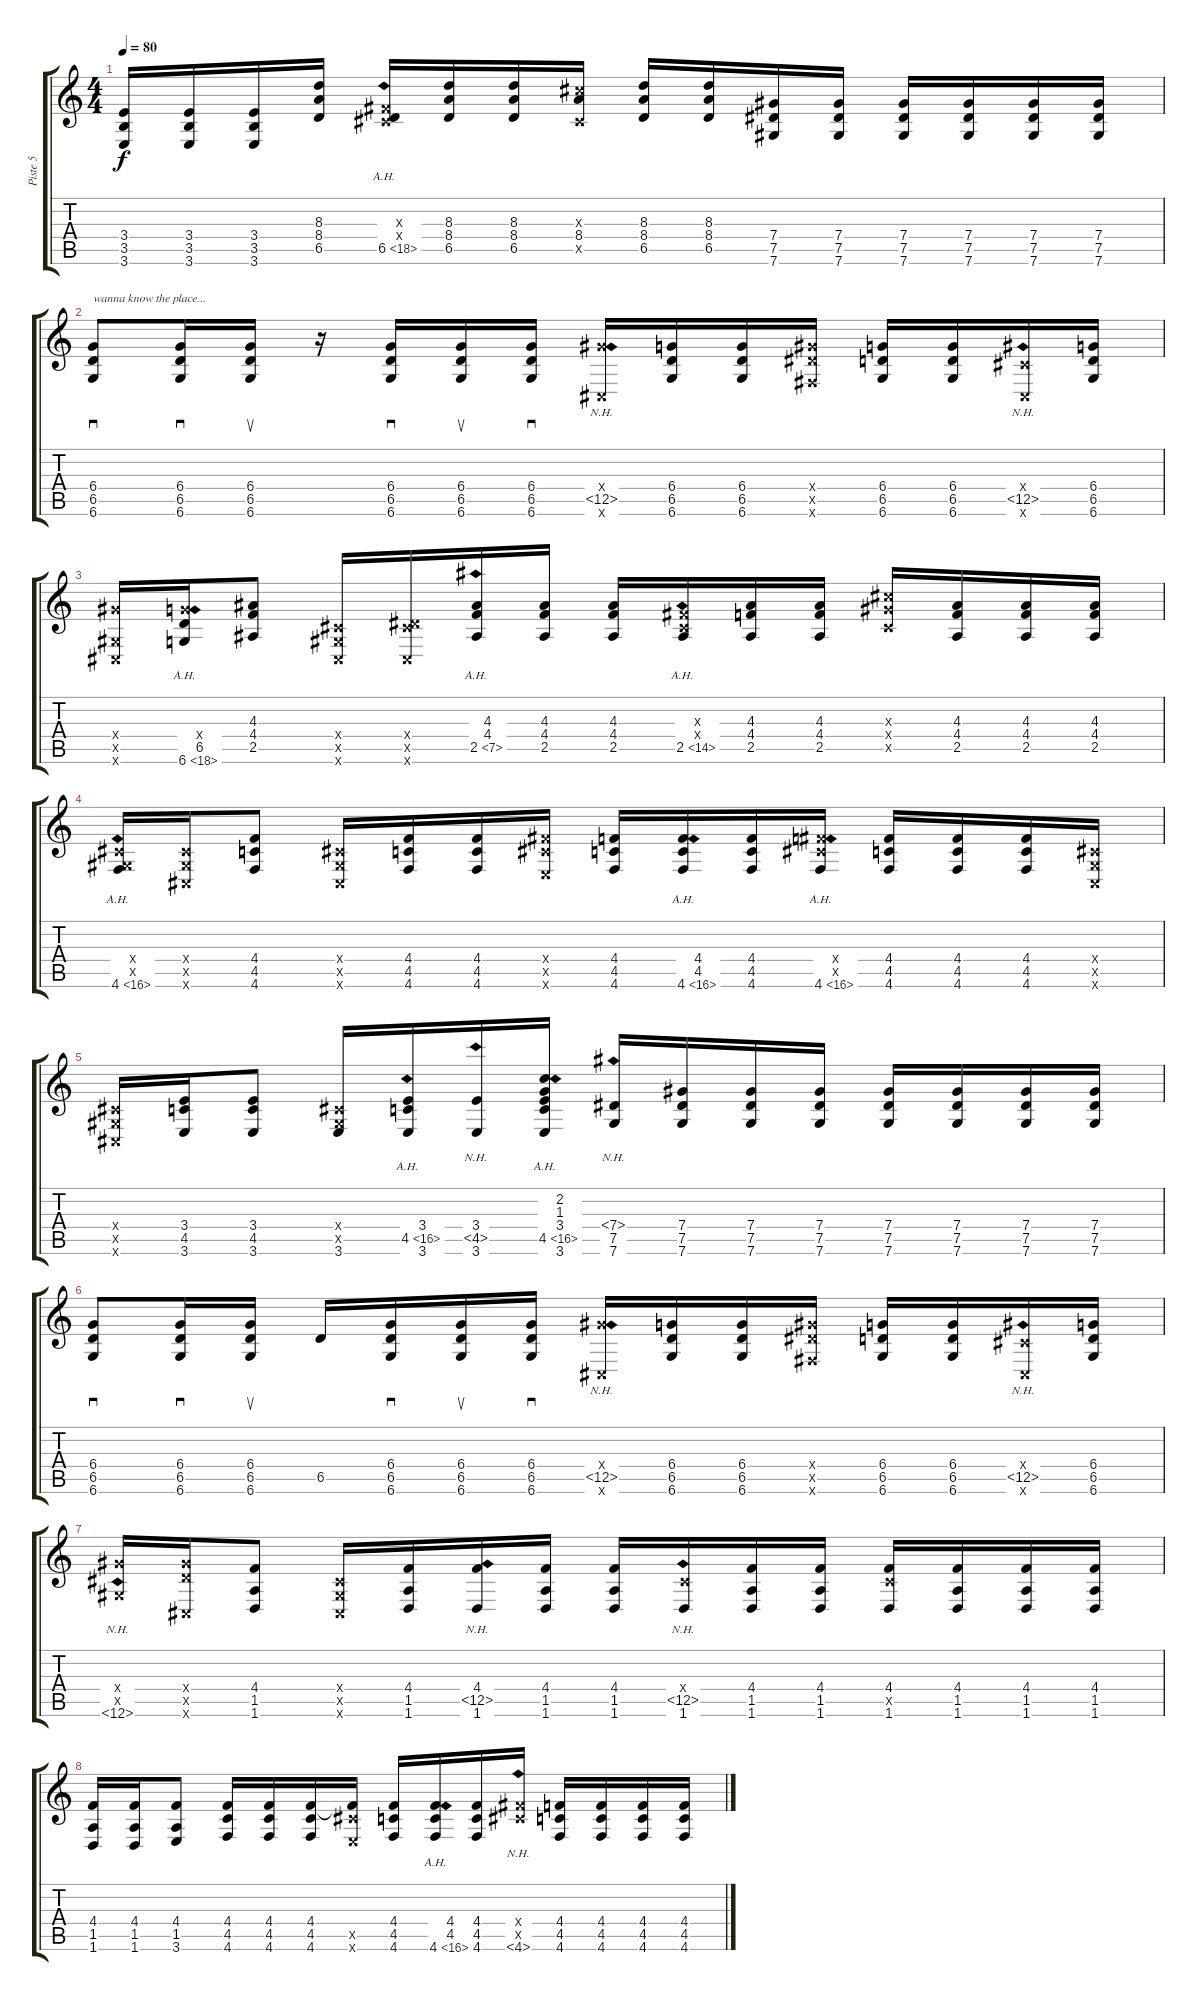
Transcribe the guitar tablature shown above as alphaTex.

\track ("Piste 5" "Piste 5") {instrument overdrivenguitar}
\staff {score tabs}
\tuning (Eb4 Bb3 Gb3 Db3 Ab2 Db2) {hide}
\ts (4 4)
\tempo 80
\clef g2
\ks c
(3.4 3.5 3.6).16{dy f} (3.4 3.5 3.6).16 (3.4 3.5 3.6).16 (8.3 8.4 6.5).16 (0.3{x} 0.4{x} 6.5{ah 12}).16 (8.3 8.4 6.5).16 (8.3 8.4 6.5).16 (7.3{x} 8.4 5.5{x}).16 (8.3 8.4 6.5).16 (8.3 8.4 6.5).16 (7.4 7.5 7.6).16 (7.4 7.5 7.6).16 (7.4 7.5 7.6).16 (7.4 7.5 7.6).16 (7.4 7.5 7.6).16 (7.4 7.5 7.6).16 |
(6.4 6.5 6.6).8{sd txt "wanna know the place..."} (6.4 6.5 6.6).16{sd} (6.4 6.5 6.6).16{su} r.16 (6.4 6.5 6.6).16{sd} (6.4 6.5 6.6).16{su} (6.4 6.5 6.6).16{sd} (7.4{x} 6.5{nh} 0.6{x}).16 (6.4 6.5 6.6).16 (6.4 6.5 6.6).16 (7.4{x} 7.5{x} 5.6{x}).16 (6.4 6.5 6.6).16 (6.4 6.5 6.6).16 (0.4{x} 6.5{nh} 0.6{x}).16 (6.4 6.5 6.6).16 |
(7.4{x} 0.5{x} 0.6{x}).16 (7.4{x} 6.5 6.6{ah 12}).16 (4.3 4.4 2.5).8 (0.4{x} 0.5{x} 0.6{x}).16 (0.4{x} 7.5{x} 0.6{x}).16 (4.3 4.4 2.5{ah 5}).16 (4.3 4.4 2.5).16 (4.3 4.4 2.5).16 (0.3{x} 0.4{x} 2.5{ah 12}).16 (4.3 4.4 2.5).16 (4.3 4.4 2.5).16 (7.3{x} 7.4{x} 5.5{x}).16 (4.3 4.4 2.5).16 (4.3 4.4 2.5).16 (4.3 4.4 2.5).16 |
(0.4{x} 0.5{x} 4.6{ah 12}).16 (0.4{x} 0.5{x} 0.6{x}).16 (4.4 4.5 4.6).8 (0.4{x} 0.5{x} 0.6{x}).16 (4.4 4.5 4.6).16 (4.4 4.5 4.6).16 (5.4{x} 5.5{x} 3.6{x}).16 (4.4 4.5 4.6).16 (4.4 4.5 4.6{ah 12}).16 (4.4 4.5 4.6).16 (5.4{x} 5.5{x} 4.6{ah 12}).16 (4.4 4.5 4.6).16 (4.4 4.5 4.6).16 (4.4 4.5 4.6).16 (0.4{x} 0.5{x} 0.6{x}).16 |
(0.4{x} 0.5{x} 0.6{x}).16 (3.4 4.5 3.6).16 (3.4 4.5 3.6).8 (0.4{x} 0.5{x} 3.6).16 (3.4 4.5{ah 12} 3.6).16 (3.4 4.5{nh} 3.6).16 (2.2 1.3 3.4 4.5{ah 12} 3.6).16 (7.4{nh} 7.5 7.6).16 (7.4 7.5 7.6).16 (7.4 7.5 7.6).16 (7.4 7.5 7.6).16 (7.4 7.5 7.6).16 (7.4 7.5 7.6).16 (7.4 7.5 7.6).16 (7.4 7.5 7.6).16 |
(6.4 6.5 6.6).8{sd} (6.4 6.5 6.6).16{sd} (6.4 6.5 6.6).16{su} 6.5.16 (6.4 6.5 6.6).16{sd} (6.4 6.5 6.6).16{su} (6.4 6.5 6.6).16{sd} (7.4{x} 6.5{nh} 0.6{x}).16 (6.4 6.5 6.6).16 (6.4 6.5 6.6).16 (7.4{x} 7.5{x} 5.6{x}).16 (6.4 6.5 6.6).16 (6.4 6.5 6.6).16 (0.4{x} 6.5{nh} 0.6{x}).16 (6.4 6.5 6.6).16 |
(7.4{x} 0.5{x} 6.6{nh}).16 (7.4{x} 6.5{x} 0.6{x}).16 (4.4 1.5 1.6).8 (0.4{x} 0.5{x} 0.6{x}).16 (4.4 1.5 1.6).16 (4.4 1.5{nh} 1.6).16 (4.4 1.5 1.6).16 (4.4 1.5 1.6).16 (0.4{x} 1.5{nh} 1.6).16 (4.4 1.5 1.6).16 (4.4 1.5 1.6).16 (4.4 5.5{x} 1.6).16 (4.4 1.5 1.6).16 (4.4 1.5 1.6).16 (4.4 1.5 1.6).16 |
(4.4 1.5 1.6).16 (4.4 1.5 1.6).16 (4.4 1.5 3.6).8 (4.4 4.5 4.6).16 (4.4 4.5 4.6).16 (4.4 4.5 4.6).16 (4.4{t} 5.5{x} 3.6{x}).16 (4.4 4.5 4.6).16 (4.4 4.5 4.6{ah 12}).16 (4.4 4.5 4.6).16 (5.4{x} 5.5{x} 4.6{nh}).16 (4.4 4.5 4.6).16 (4.4 4.5 4.6).16 (4.4 4.5 4.6).16 (4.4 4.5 4.6).16
